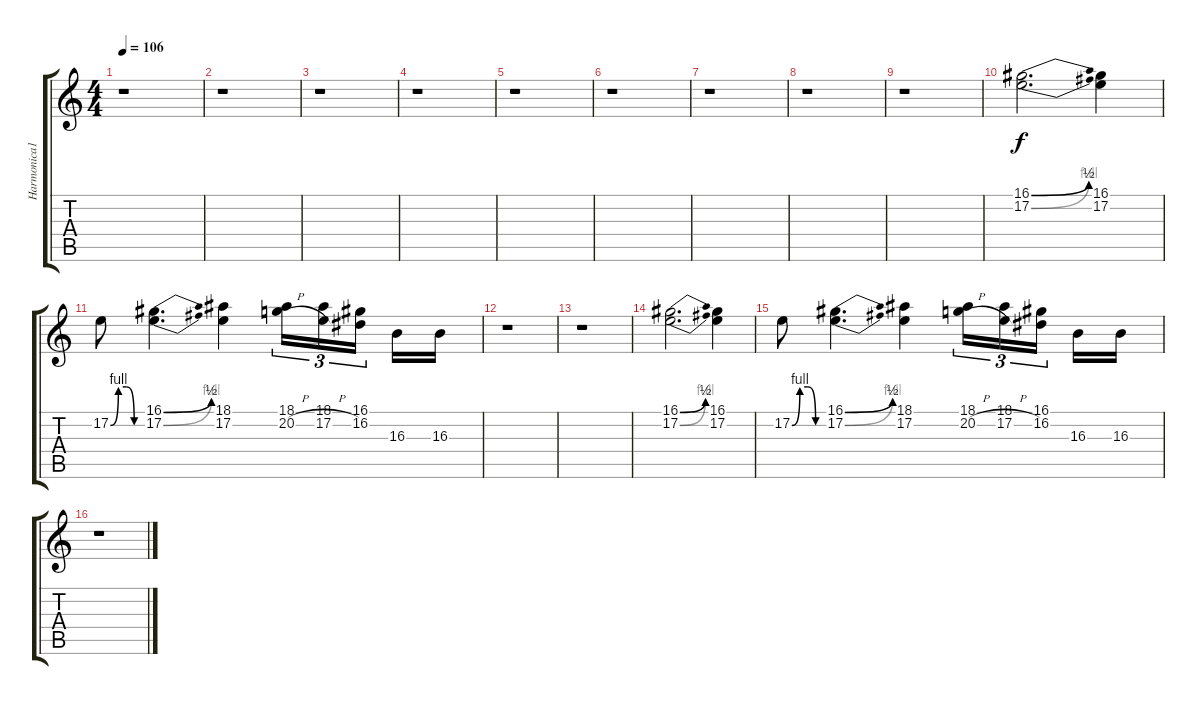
\track ("Harmonica1" "Harmonica1") {instrument harmonica}
\staff {score tabs}
\tuning (E4 B3 G3 D3 A2 E2) {hide}
\ts (4 4)
\tempo 106
\clef g2
\ks c
r.1{dy f} |
r.1 |
r.1 |
r.1 |
r.1 |
r.1 |
r.1 |
r.1 |
r.1 |
(16.1{be (bend 0 0 60 2)} 17.2{be (bend 0 0 60 4)}).2{d} (16.1 17.2).4 |
17.2{be (custom 0 0 15 4 30 4 45 0 60 0)}.8 (16.1{be (bend 0 0 60 2)} 17.2{be (bend 0 0 60 4)}).4{d} (18.1 17.2).4 (18.1 20.2{h}).16{tu (3 2)} (18.1 17.2{h}).16{tu (3 2)} (16.1 16.2).16{tu (3 2) beam splitsecondary} 16.3.16 16.3.16 |
r.1 |
r.1 |
(16.1{be (bend 0 0 60 2)} 17.2{be (bend 0 0 60 4)}).2{d} (16.1 17.2).4 |
17.2{be (custom 0 0 15 4 30 4 45 0 60 0)}.8 (16.1{be (bend 0 0 60 2)} 17.2{be (bend 0 0 60 4)}).4{d} (18.1 17.2).4 (18.1 20.2{h}).16{tu (3 2)} (18.1 17.2{h}).16{tu (3 2)} (16.1 16.2).16{tu (3 2) beam splitsecondary} 16.3.16 16.3.16 |
r.1
